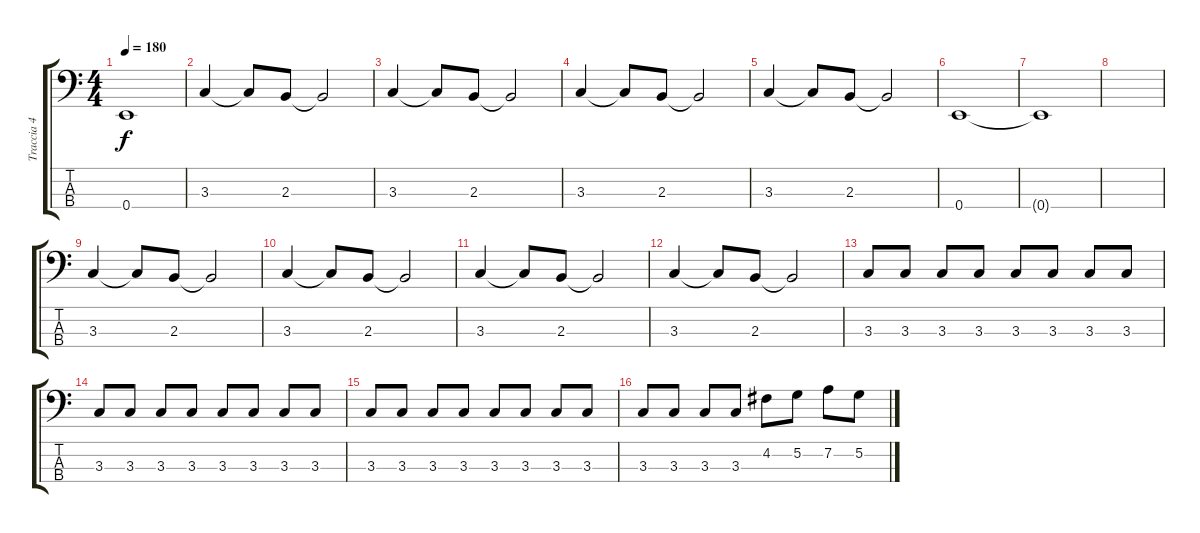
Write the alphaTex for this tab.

\track ("Traccia 4" "Traccia 4") {instrument electricbassfinger}
\staff {score tabs}
\tuning (G2 D2 A1 E1) {hide}
\ts (4 4)
\tempo 180
\clef f4
\ks c
0.4.1{dy f} |
3.3.4 3.3{t}.8 2.3.8 2.3{t}.2 |
3.3.4 3.3{t}.8 2.3.8 2.3{t}.2 |
3.3.4 3.3{t}.8 2.3.8 2.3{t}.2 |
3.3.4 3.3{t}.8 2.3.8 2.3{t}.2 |
0.4.1 |
0.4{t}.1 |
|
3.3.4 3.3{t}.8 2.3.8 2.3{t}.2 |
3.3.4 3.3{t}.8 2.3.8 2.3{t}.2 |
3.3.4 3.3{t}.8 2.3.8 2.3{t}.2 |
3.3.4 3.3{t}.8 2.3.8 2.3{t}.2 |
3.3.8 3.3.8 3.3.8 3.3.8 3.3.8 3.3.8 3.3.8 3.3.8 |
3.3.8 3.3.8 3.3.8 3.3.8 3.3.8 3.3.8 3.3.8 3.3.8 |
3.3.8 3.3.8 3.3.8 3.3.8 3.3.8 3.3.8 3.3.8 3.3.8 |
3.3.8 3.3.8 3.3.8 3.3.8 4.2.8 5.2.8 7.2.8 5.2.8
